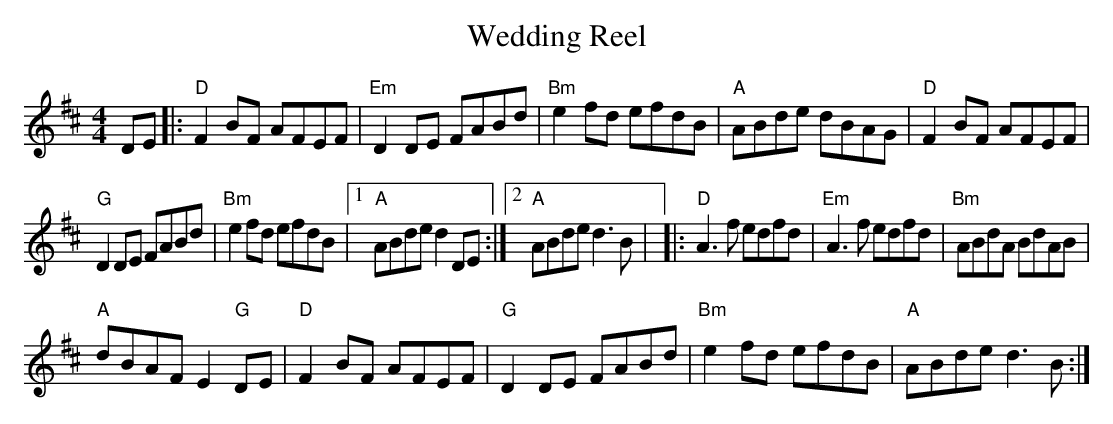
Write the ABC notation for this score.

X:1
T:Wedding Reel
M:4/4
L:1/8
K:D
DE |:\
"D"F2 BF AFEF | "Em"D2 DE FABd | "Bm"e2 fd efdB | "A"ABde dBAG |\
"D"F2 BF AFEF |
"G"D2 DE FABd | "Bm"e2 fd efdB | [1"A"ABde d2 DE :|\
[2"A"ABde d3 B |\
|: "D"A3 f edfd | "Em"A3 f edfd | "Bm"ABdA BdAB |
"A"dBAF E2 "G"DE |\
"D"F2 BF AFEF | "G"D2 DE FABd | "Bm"e2 fd efdB | "A"ABde d3 B :|
